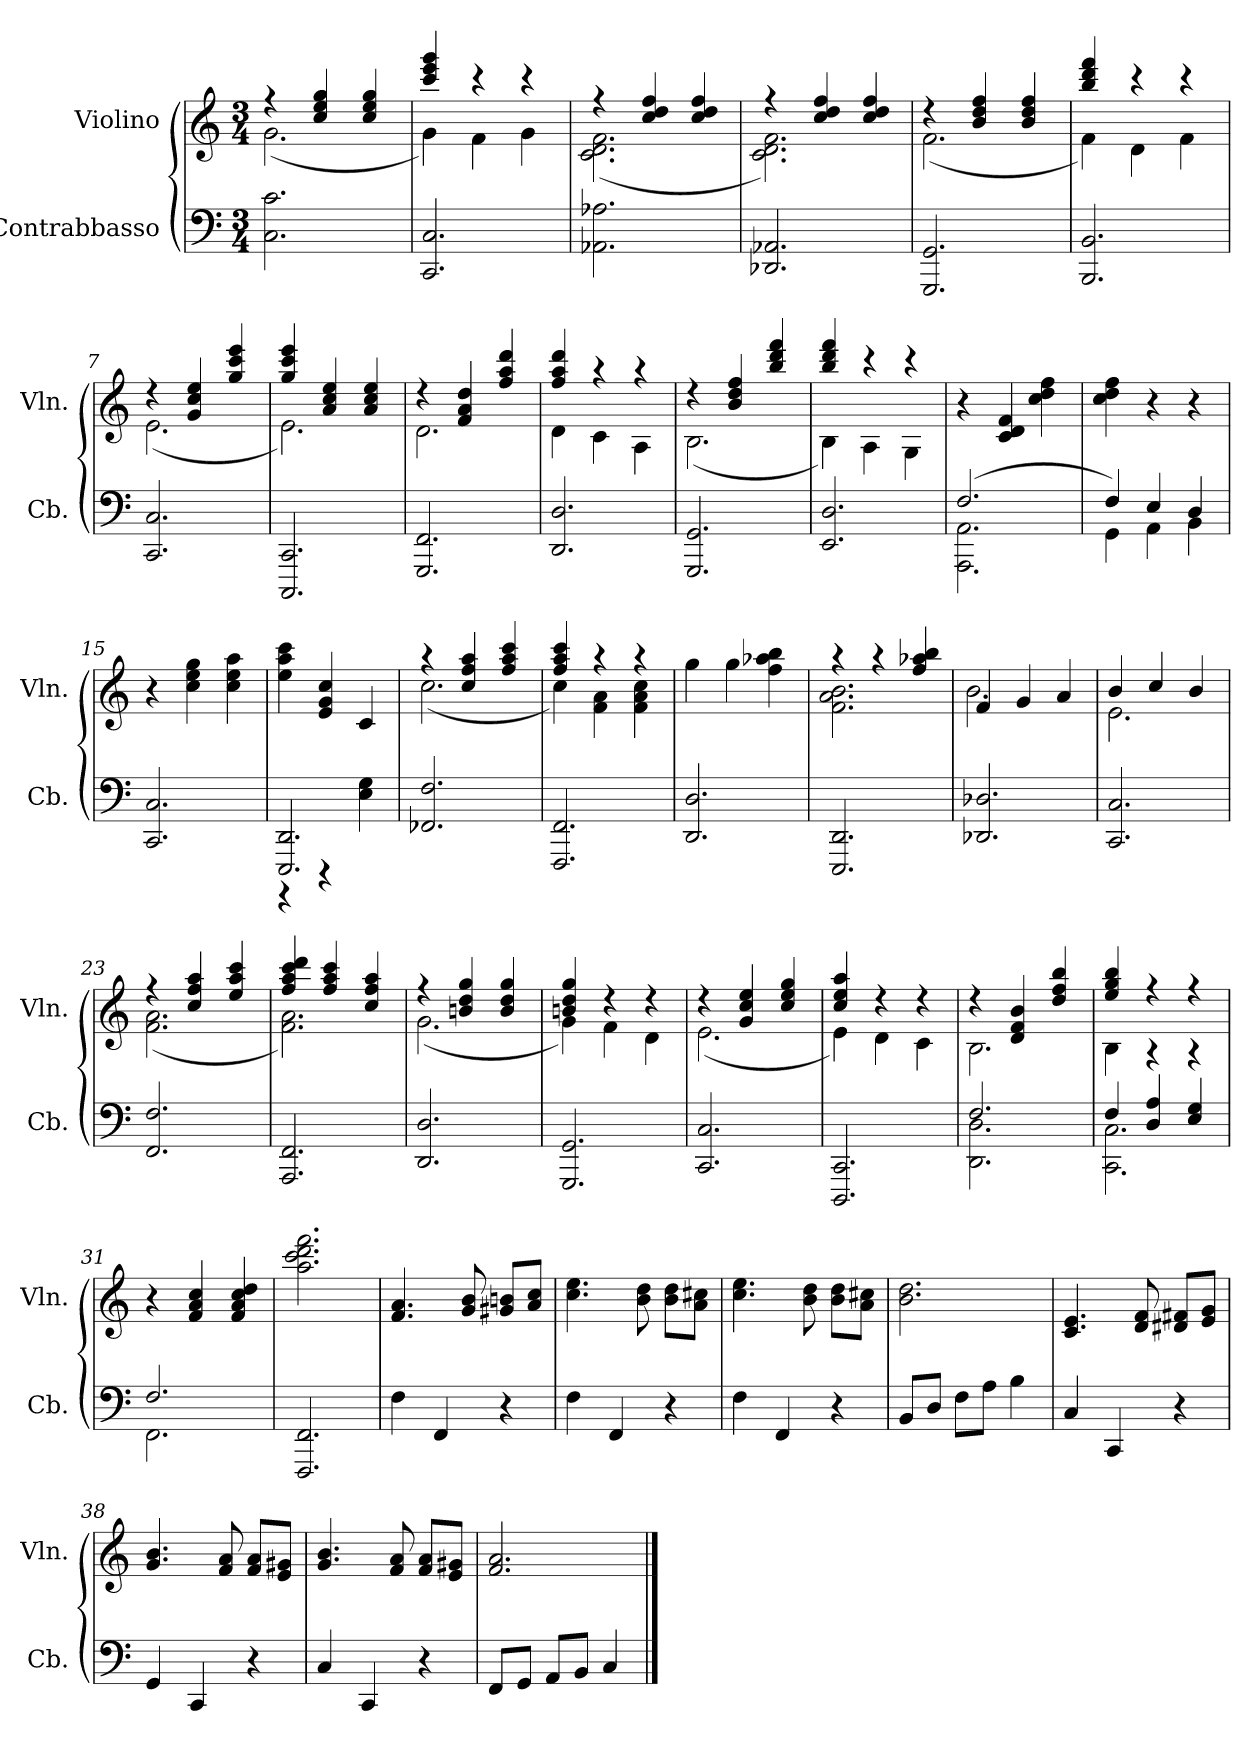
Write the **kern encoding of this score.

**kern	**kern
*part2	*part1
*staff2	*staff1
*I"Contrabbasso	*I"Violino
*I'Cb.	*I'Vln.
*clefF4	*clefG2
*ITrd7c12	*
*k[]	*k[]
*M3/4	*M3/4
=1	=1
*	*^
2.CC\ 2.C\	4r	(<2.g\
.	4cc/ 4ee/ 4gg/	.
.	4cc/ 4ee/ 4gg/	.
=2	=2	=2
2.CCC/ 2.CC/	4ccc/ 4eee/ 4ggg/	4g\)
.	4r	4f\
.	4r	4g\
=3	=3	=3
2.AAA-X\ 2.AA-X\	4r	(<2.c\ 2.d\ 2.f\
.	4cc/ 4dd/ 4ff/	.
.	4cc/ 4dd/ 4ff/	.
=4	=4	=4
2.DDD-X/ 2.AAA-X/	4r	2.c\ 2.d\ 2.f\)
.	4cc/ 4dd/ 4ff/	.
.	4cc/ 4dd/ 4ff/	.
!!LO:LB:g=z	!!
=5	=5	=5
2.GGGG/ 2.GGG/	4r	(<2.f\
.	4b/ 4dd/ 4ff/	.
.	4b/ 4dd/ 4ff/	.
=6	=6	=6
2.BBBB/ 2.BBB/	4bb/ 4ddd/ 4fff/	4f\)
.	4r	4d\
.	4r	4f\
=7	=7	=7
2.CCC/ 2.CC/	4r	(<2.e\
.	4g/ 4cc/ 4ee/	.
.	4gg/ 4ccc/ 4eee/	.
=8	=8	=8
2.CCCC/ 2.CCC/	4gg/ 4ccc/ 4eee/	2.e\)
.	4a/ 4cc/ 4ee/	.
.	4a/ 4cc/ 4ee/	.
=9	=9	=9
2.GGGG/ 2.FFF/	4r	2.d\
.	4f/ 4a/ 4dd/	.
.	4ff/ 4aa/ 4ddd/	.
!!LO:LB:g=z	!!
=10	=10	=10
2.DDD/ 2.DD/	4ff/ 4aa/ 4ddd/	4d\
.	4r	4c\
.	4r	4A\
=11	=11	=11
2.GGGG/ 2.GGG/	4r	(<2.B\
.	4b/ 4dd/ 4ff/	.
.	4bb/ 4ddd/ 4fff/	.
=12	=12	=12
2.EEE/ 2.DD/	4bb/ 4ddd/ 4fff/	4B\)
.	4r	4A\
.	4r	4G\
*	*v	*v
=13	=13
*^	*
(>2.FF/	2.AAAA\ 2.AAA\	4r
.	.	4c/ 4d/ 4f/
.	.	4cc\ 4dd\ 4ff\
=14	=14	=14
4FF/)	4GGG\	4cc\ 4dd\ 4ff\
4EE/	4AAA\	4r
4DD/	4BBB\	4r
*v	*v	*
!!LO:LB:g=z
=15	=15
2.CCC/ 2.CC/	4r
.	4cc\ 4ee\ 4gg\
.	4cc\ 4ee\ 4aa\
=16	=16
*^	*
2.EEEE/ 2.DDD/	4r	4ee\ 4aa\ 4ccc\
.	4r	4e/ 4g/ 4cc/
.	4EE\ 4GG\	4c/
*v	*v	*
=17	=17
*	*^
2.FFF-X/ 2.FF/	4r	(<2.cc\
.	4cc/ 4ff/ 4aa/	.
.	4ff/ 4aa/ 4ccc/	.
=18	=18	=18
2.FFFF/ 2.FFF/	4ff/ 4aa/ 4ccc/	4cc\)
.	4r	4f\ 4a\
.	4r	4f\ 4a\ 4cc\
*	*v	*v
=19	=19
2.DDD/ 2.DD/	4gg\
.	4gg\
.	4ff\ 4aa-X\ 4bb\
!!LO:LB:g=z
=20	=20
*	*^
2.EEEE/ 2.DDD/	4r	2.f\ 2.a\ 2.b\
.	4r	.
.	4ff/ 4aa-X/ 4bb/	.
=21	=21	=21
2.DDD-X/ 2.DD-X/	4f/	2.b\
.	4g/	.
.	4a/	.
=22	=22	=22
2.CCC/ 2.CC/	4b/	2.e\
.	4cc/	.
.	4b/	.
=23	=23	=23
2.FFF/ 2.FF/	4r	(<2.f\ 2.a\
.	4cc/ 4ff/ 4aa/	.
.	4ee/ 4aa/ 4ccc/	.
=24	=24	=24
2.AAAA/ 2.FFF/	4ff/ 4aa/ 4ccc/ 4ddd/	2.f\ 2.a\)
.	4ff/ 4aa/ 4ccc/	.
.	4cc/ 4ff/ 4aa/	.
!!LO:PB:g=z	!!
=25	=25	=25
2.DDD/ 2.DD/	4r	(<2.g\
.	4bn/ 4dd/ 4gg/	.
.	4b/ 4dd/ 4gg/	.
=26	=26	=26
2.GGGG/ 2.GGG/	4bn/ 4dd/ 4gg/	4g\)
.	4r	4f\
.	4r	4d\
=27	=27	=27
2.CCC/ 2.CC/	4r	(<2.e\
.	4g/ 4cc/ 4ee/	.
.	4cc/ 4ee/ 4gg/	.
=28	=28	=28
2.DDDD/ 2.CCC/	4cc/ 4ee/ 4aa/	4e\)
.	4r	4d\
.	4r	4c\
=29	=29	=29
*^	*	*
2.FF/	2.DDD\ 2.DD\	4r	2.B\
.	.	4d/ 4f/ 4b/	.
.	.	4dd/ 4ff/ 4bb/	.
!!LO:LB:g=z	!!
=30	=30	=30	=30
4FF/	2.CCC\ 2.CC\	4ee/ 4gg/ 4bb/	4B\
4DD/ 4AA/	.	4r	4r
4EE/ 4GG/	.	4r	4r
*	*	*v	*v
=31	=31	=31
2.FF/	2.FFF\	4r
.	.	4f/ 4a/ 4cc/
.	.	4f/ 4a/ 4cc/ 4dd/
*v	*v	*
=32	=32
2.FFFF/ 2.FFF/	2.aa\ 2.ccc\ 2.ddd\ 2.fff\
=33	=33
4FF\	4.f/ 4.a/
4FFF/	.
.	8g/ 8b/
4r	8g#X/ 8bn/L
.	8a/ 8cc/J
=34	=34
4FF\	4.cc\ 4.ee\
4FFF/	.
.	8b\ 8dd\
4r	8b\ 8dd\L
.	8a\ 8cc#X\J
!!LO:LB:g=z
=35	=35
4FF\	4.cc\ 4.ee\
4FFF/	.
.	8b\ 8dd\
4r	8b\ 8dd\L
.	8a\ 8cc#X\J
=36	=36
8BBB/L	2.b\ 2.dd\
8DD/J	.
8FF\L	.
8AA\J	.
4BB\	.
=37	=37
4CC/	4.c/ 4.e/
4CCC/	.
.	8d/ 8f/
4r	8d#X/ 8f#X/L
.	8e/ 8g/J
=38	=38
4GGG/	4.g/ 4.b/
4CCC/	.
.	8f/ 8a/
4r	8f/ 8a/L
.	8e/ 8g#X/J
!!LO:LB:g=z
=39	=39
4CC/	4.g/ 4.b/
4CCC/	.
.	8f/ 8a/
4r	8f/ 8a/L
.	8e/ 8g#X/J
=40	=40
8FFF/L	2.f/ 2.a/
8GGG/J	.
8AAA/L	.
8BBB/J	.
4CC/	.
==	==
*-	*-
